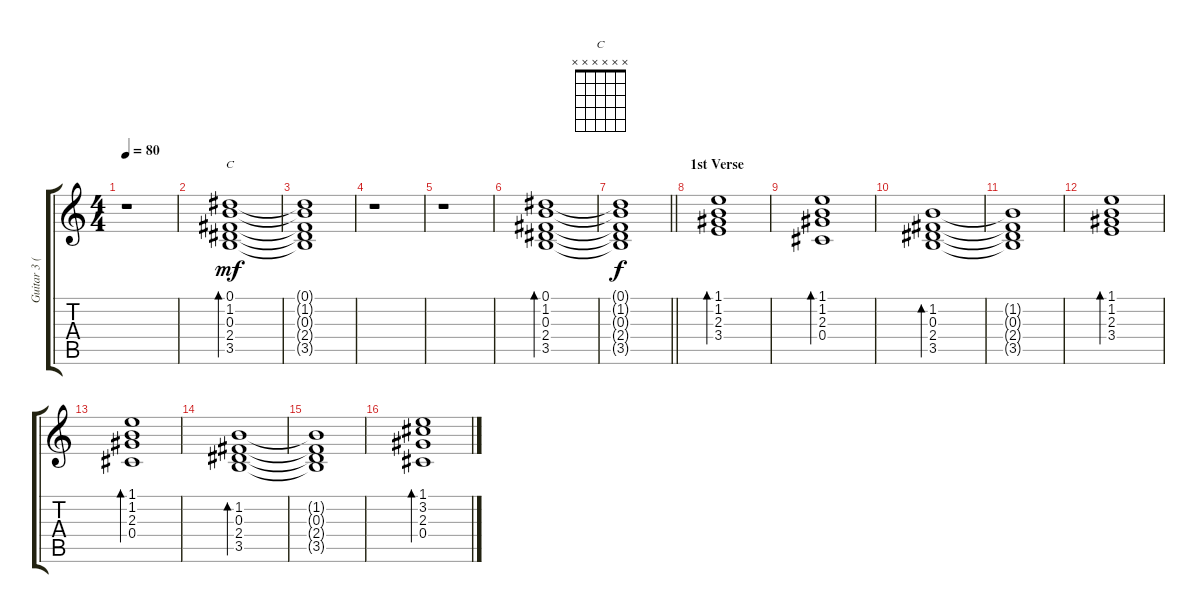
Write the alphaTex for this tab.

\track ("Guitar 3 (Slash)" "Guitar 3 (") {instrument acousticguitarsteel}
\staff {score tabs}
\tuning (Eb4 Bb3 Gb3 Db3 Ab2 Eb2) {hide}
\chord ("C" x x x x x x)
\ts (4 4)
\tempo 80
\clef g2
\ks c
r.1{dy mf} |
(0.1 1.2 0.3 2.4 3.5).1{bd 120 ch "C"} |
(0.1{t} 1.2{t} 0.3{t} 2.4{t} 3.5{t}).1 |
r.1 |
r.1 |
(0.1 1.2 0.3 2.4 3.5).1{bd 120} |
\barLineRight lightlight
(0.1{t} 1.2{t} 0.3{t} 2.4{t} 3.5{t}).1{dy f} |
\section ("" "1st Verse")
(1.1 1.2 2.3 3.4).1{bd 120} |
(1.1 1.2 2.3 0.4).1{bd 120} |
(1.2 0.3 2.4 3.5).1{bd 120} |
(1.2{t} 0.3{t} 2.4{t} 3.5{t}).1 |
(1.1 1.2 2.3 3.4).1{bd 120} |
(1.1 1.2 2.3 0.4).1{bd 120} |
(1.2 0.3 2.4 3.5).1{bd 120} |
(1.2{t} 0.3{t} 2.4{t} 3.5{t}).1 |
(1.1 3.2 2.3 0.4).1{bd 120}
